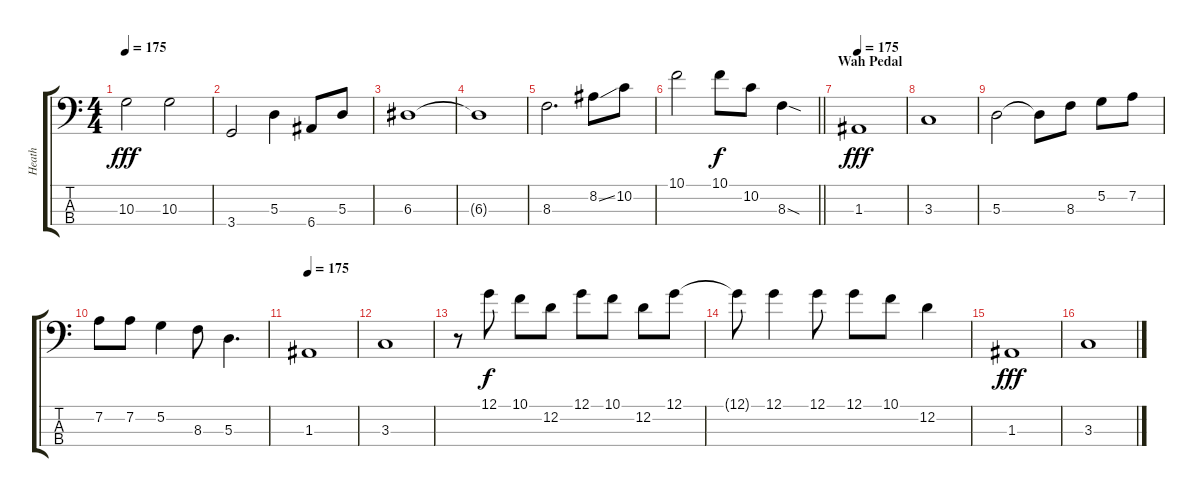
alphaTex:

\track ("Heath" "Heath") {instrument electricbasspick}
\staff {score tabs}
\tuning (G2 D2 A1 E1) {hide}
\ts (4 4)
\tempo 175
\clef f4
\ks c
10.3.2{dy fff} 10.3.2 |
3.4.2 5.3.4 6.4.8 5.3.8 |
6.3.1 |
6.3{t}.1 |
8.3.2{d} 8.2{ss}.8 10.2.8 |
\barLineRight lightlight
10.1.2 10.1.8{dy f} 10.2.8 8.3{sod}.4 |
\section ("" "Wah Pedal")
\tempo 175
1.3.1{dy fff} |
3.3.1 |
5.3.2 5.3{t}.8 8.3.8 5.2.8 7.2.8 |
7.2.8 7.2.8 5.2.4 8.3.8 5.3.4{d} |
\tempo 175
1.3.1 |
3.3.1 |
r.8 12.1.8{dy f} 10.1.8 12.2.8 12.1.8 10.1.8 12.2.8 12.1.8 |
12.1{t}.8 12.1.4 12.1.8 12.1.8 10.1.8 12.2.4 |
1.3.1{dy fff} |
3.3.1
